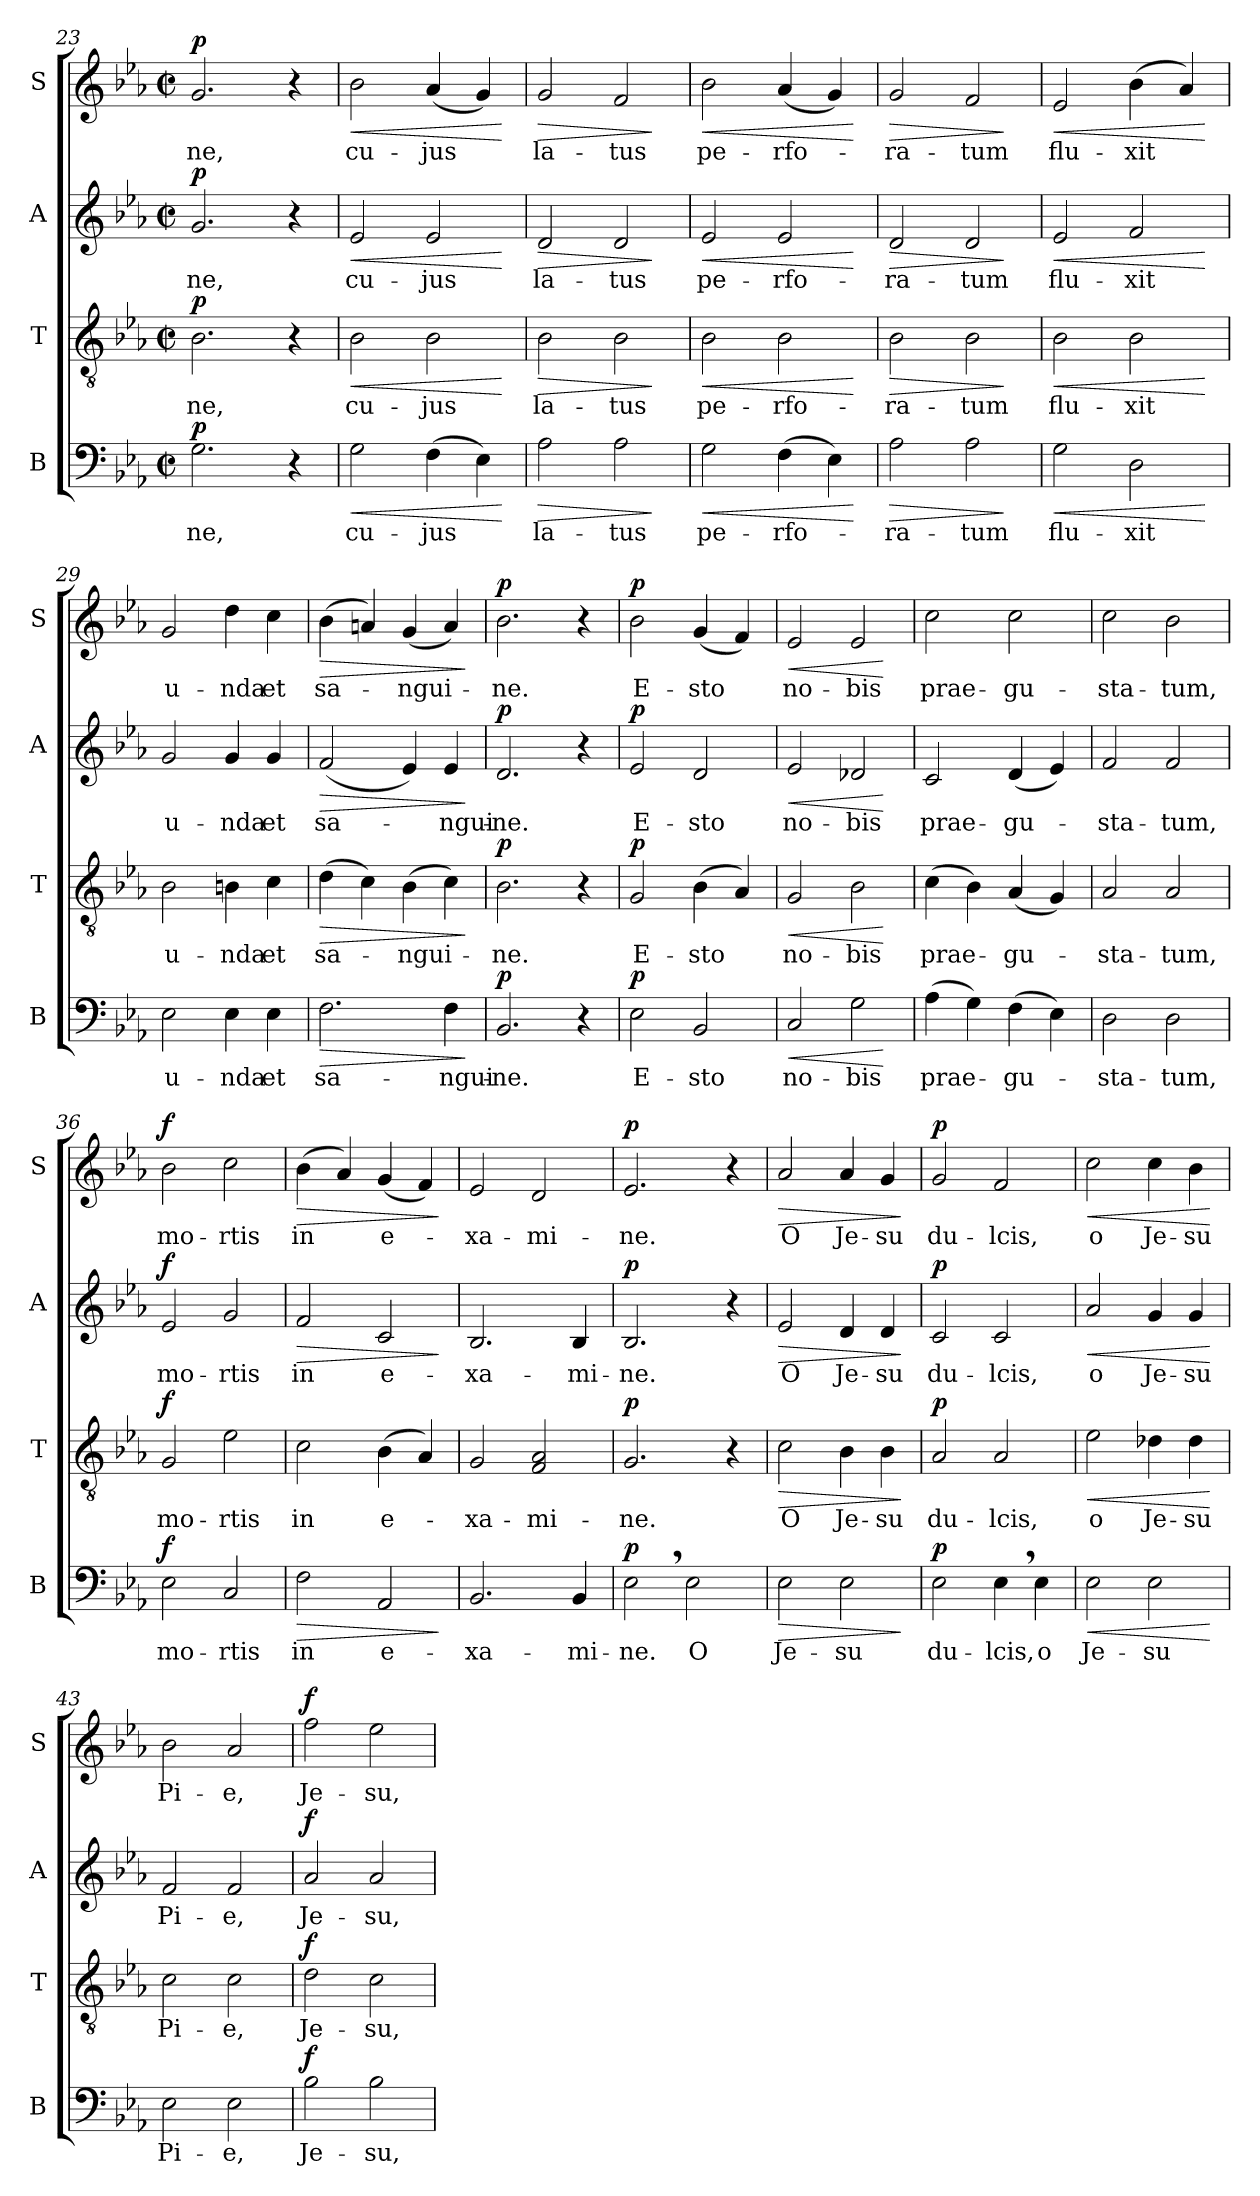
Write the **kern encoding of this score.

**kern	**text	**dynam	**kern	**text	**dynam	**kern	**text	**dynam	**kern	**text	**dynam
*part4	*part4	*part4	*part3	*part3	*part3	*part2	*part2	*part2	*part1	*part1	*part1
*staff4	*staff4	*staff4	*staff3	*staff3	*staff3	*staff2	*staff2	*staff2	*staff1	*staff1	*staff1
*I"B	*	*	*I"T	*	*	*I"A	*	*	*I"S	*	*
*I'B	*	*	*I'T	*	*	*I'A	*	*	*I'S	*	*
*clefF4	*	*	*clefGv2	*	*	*clefG2	*	*	*clefG2	*	*
*k[b-e-a-]	*	*	*k[b-e-a-]	*	*	*k[b-e-a-]	*	*	*k[b-e-a-]	*	*
*M2/2	*	*	*M2/2	*	*	*M2/2	*	*	*M2/2	*	*
*met(c|)	*	*	*met(c|)	*	*	*met(c|)	*	*	*met(c|)	*	*
=23	=23	=23	=23	=23	=23	=23	=23	=23	=23	=23	=23
!	!	!LO:DY:a	!	!	!LO:DY:a	!	!	!LO:DY:a	!	!	!LO:DY:a
2.G\	-ne,	p	2.B-\	-ne,	p	2.g/	-ne,	p	2.g/	-ne,	p
4r	.	.	4r	.	.	4r	.	.	4r	.	.
=24	=24	=24	=24	=24	=24	=24	=24	=24	=24	=24	=24
!	!	!LO:HP:b	!	!	!LO:HP:b	!	!	!LO:HP:b	!	!	!LO:HP:b
2G\	cu-	<	2B-\	cu-	<	2e-/	cu-	<	2b-\	cu-	<
(4F\	-jus	.	2B-\	-jus	.	2e-/	-jus	.	(4a-/	-jus	.
4E-\)	.	.	.	.	.	.	.	.	4g/)	.	.
.	.	[	.	.	[	.	.	[	.	.	[
=25	=25	=25	=25	=25	=25	=25	=25	=25	=25	=25	=25
!	!	!LO:HP:b	!	!	!LO:HP:b	!	!	!LO:HP:b	!	!	!LO:HP:b
2A-\	la-	>	2B-\	la-	>	2d/	la-	>	2g/	la-	>
2A-\	-tus	.	2B-\	-tus	.	2d/	-tus	.	2f/	-tus	.
.	.	]	.	.	]	.	.	]	.	.	]
=26	=26	=26	=26	=26	=26	=26	=26	=26	=26	=26	=26
!	!	!LO:HP:b	!	!	!LO:HP:b	!	!	!LO:HP:b	!	!	!LO:HP:b
2G\	pe-	<	2B-\	pe-	<	2e-/	pe-	<	2b-\	pe-	<
(4F\	-rfo-	.	2B-\	-rfo-	.	2e-/	-rfo-	.	(4a-/	-rfo-	.
4E-\)	.	.	.	.	.	.	.	.	4g/)	.	.
.	.	[	.	.	[	.	.	[	.	.	[
=27	=27	=27	=27	=27	=27	=27	=27	=27	=27	=27	=27
!	!	!LO:HP:b	!	!	!LO:HP:b	!	!	!LO:HP:b	!	!	!LO:HP:b
2A-\	-ra-	>	2B-\	-ra-	>	2d/	-ra-	>	2g/	-ra-	>
2A-\	-tum	.	2B-\	-tum	.	2d/	-tum	.	2f/	-tum	.
.	.	]	.	.	]	.	.	]	.	.	]
!!LO:LB:g=z
=28	=28	=28	=28	=28	=28	=28	=28	=28	=28	=28	=28
!	!	!LO:HP:b	!	!	!LO:HP:b	!	!	!LO:HP:b	!	!	!LO:HP:b
2G\	flu-	<	2B-\	flu-	<	2e-/	flu-	<	2e-/	flu-	<
2D\	-xit	.	2B-\	-xit	.	2f/	-xit	.	(4b-\	-xit	.
.	.	.	.	.	.	.	.	.	4a-/)	.	.
.	.	[	.	.	[	.	.	[	.	.	[
=29	=29	=29	=29	=29	=29	=29	=29	=29	=29	=29	=29
2E-\	u-	.	2B-\	u-	.	2g/	u-	.	2g/	u-	.
4E-\	-nda	.	4Bn\	-nda	.	4g/	-nda	.	4dd\	-nda	.
4E-\	et	.	4c\	et	.	4g/	et	.	4cc\	et	.
=30	=30	=30	=30	=30	=30	=30	=30	=30	=30	=30	=30
!	!	!LO:HP:b	!	!	!LO:HP:b	!	!	!LO:HP:b	!	!	!LO:HP:b
2.F\	sa-	>	(4d\	sa-	>	(2f/	sa-	>	(4b-\	sa-	>
.	.	.	4c\)	.	.	.	.	.	4an/)	.	.
.	.	.	(4B-\	-ngui-	.	4e-/)	.	.	(4g/	-ngui-	.
4F\	-ngui-	.	4c\)	.	.	4e-/	-ngui-	.	4a/)	.	.
.	.	]	.	.	]	.	.	]	.	.	]
=31	=31	=31	=31	=31	=31	=31	=31	=31	=31	=31	=31
!	!	!LO:DY:a	!	!	!LO:DY:a	!	!	!LO:DY:a	!	!	!LO:DY:a
2.BB-/	-ne.	p	2.B-\	-ne.	p	2.d/	-ne.	p	2.b-\	-ne.	p
4r	.	.	4r	.	.	4r	.	.	4r	.	.
=32	=32	=32	=32	=32	=32	=32	=32	=32	=32	=32	=32
!	!	!LO:DY:a	!	!	!LO:DY:a	!	!	!LO:DY:a	!	!	!LO:DY:a
2E-\	E-	p	2G/	E-	p	2e-/	E-	p	2b-\	E-	p
2BB-/	-sto	.	(4B-\	-sto	.	2d/	-sto	.	(4g/	-sto	.
.	.	.	4A-/)	.	.	.	.	.	4f/)	.	.
=33	=33	=33	=33	=33	=33	=33	=33	=33	=33	=33	=33
!	!	!LO:HP:b	!	!	!LO:HP:b	!	!	!LO:HP:b	!	!	!LO:HP:b
2C/	no-	<	2G/	no-	<	2e-/	no-	<	2e-/	no-	<
2G\	-bis	.	2B-\	-bis	.	2d-X/	-bis	.	2e-/	-bis	.
.	.	[	.	.	[	.	.	[	.	.	[
=34	=34	=34	=34	=34	=34	=34	=34	=34	=34	=34	=34
(4A-\	prae-	.	(4c\	prae-	.	2c/	prae-	.	2cc\	prae-	.
4G\)	.	.	4B-\)	.	.	.	.	.	.	.	.
(4F\	-gu-	.	(4A-/	-gu-	.	(4d/	-gu-	.	2cc\	-gu-	.
4E-\)	.	.	4G/)	.	.	4e-/)	.	.	.	.	.
=35	=35	=35	=35	=35	=35	=35	=35	=35	=35	=35	=35
2D\	-sta-	.	2A-/	-sta-	.	2f/	-sta-	.	2cc\	-sta-	.
2D\	-tum,	.	2A-/	-tum,	.	2f/	-tum,	.	2b-\	-tum,	.
!!LO:LB:g=z
=36	=36	=36	=36	=36	=36	=36	=36	=36	=36	=36	=36
!	!	!LO:DY:a	!	!	!LO:DY:a	!	!	!LO:DY:a	!	!	!LO:DY:a
2E-\	mo-	f	2G/	mo-	f	2e-/	mo-	f	2b-\	mo-	f
2C/	-rtis	.	2e-\	-rtis	.	2g/	-rtis	.	2cc\	-rtis	.
=37	=37	=37	=37	=37	=37	=37	=37	=37	=37	=37	=37
!	!	!LO:HP:b	!	!	!	!	!	!LO:HP:b	!	!	!LO:HP:b
2F\	in	>	2c\	in	.	2f/	in	>	(4b-\	in	>
.	.	.	.	.	.	.	.	.	4a-/)	.	.
2AA-/	e-	.	(4B-\	e-	.	2c/	e-	.	(4g/	e-	.
.	.	.	4A-/)	.	.	.	.	.	4f/)	.	.
.	.	]	.	.	.	.	.	]	.	.	]
=38	=38	=38	=38	=38	=38	=38	=38	=38	=38	=38	=38
2.BB-/	-xa-	.	2G/	-xa-	.	2.B-/	-xa-	.	2e-/	-xa-	.
.	.	.	2F/ 2A-/	-mi-	.	.	.	.	2d/	-mi-	.
4BB-/	-mi-	.	.	.	.	4B-/	-mi-	.	.	.	.
=39	=39	=39	=39	=39	=39	=39	=39	=39	=39	=39	=39
!	!	!LO:DY:a	!	!	!LO:DY:a	!	!	!LO:DY:a	!	!	!LO:DY:a
2E-,\	-ne.	p	2.G/	-ne.	p	2.B-/	-ne.	p	2.e-/	-ne.	p
2E-\	O	.	.	.	.	.	.	.	.	.	.
.	.	.	4r	.	.	4r	.	.	4r	.	.
=40	=40	=40	=40	=40	=40	=40	=40	=40	=40	=40	=40
!	!	!LO:HP:b	!	!	!LO:HP:b	!	!	!LO:HP:b	!	!	!LO:HP:b
2E-\	Je-	>	2c\	O	>	2e-/	O	>	2a-/	O	>
2E-\	-su	.	4B-\	Je-	.	4d/	Je-	.	4a-/	Je-	.
.	.	.	4B-\	-su	.	4d/	-su	.	4g/	-su	.
.	.	]	.	.	]	.	.	]	.	.	]
=41	=41	=41	=41	=41	=41	=41	=41	=41	=41	=41	=41
!	!	!LO:DY:a	!	!	!LO:DY:a	!	!	!LO:DY:a	!	!	!LO:DY:a
2E-\	du-	p	2A-/	du-	p	2c/	du-	p	2g/	du-	p
4E-,\	-lcis,	.	2A-/	-lcis,	.	2c/	-lcis,	.	2f/	-lcis,	.
4E-\	o	.	.	.	.	.	.	.	.	.	.
=42	=42	=42	=42	=42	=42	=42	=42	=42	=42	=42	=42
!	!	!LO:HP:b	!	!	!LO:HP:b	!	!	!LO:HP:b	!	!	!LO:HP:b
2E-\	Je-	<	2e-\	o	<	2a-/	o	<	2cc\	o	<
2E-\	-su	.	4d-X\	Je-	.	4g/	Je-	.	4cc\	Je-	.
.	.	.	4d-\	-su	.	4g/	-su	.	4b-\	-su	.
.	.	[	.	.	[	.	.	[	.	.	[
=43	=43	=43	=43	=43	=43	=43	=43	=43	=43	=43	=43
2E-\	Pi-	.	2c\	Pi-	.	2f/	Pi-	.	2b-\	Pi-	.
2E-\	-e,	.	2c\	-e,	.	2f/	-e,	.	2a-/	-e,	.
!!LO:PB:g=z
=44	=44	=44	=44	=44	=44	=44	=44	=44	=44	=44	=44
!	!	!LO:DY:a	!	!	!LO:DY:a	!	!	!LO:DY:a	!	!	!LO:DY:a
2B-\	Je-	f	2d\	Je-	f	2a-/	Je-	f	2ff\	Je-	f
2B-\	-su,	.	2c\	-su,	.	2a-/	-su,	.	2ee-\	-su,	.
=	=	=	=	=	=	=	=	=	=	=	=
*-	*-	*-	*-	*-	*-	*-	*-	*-	*-	*-	*-
